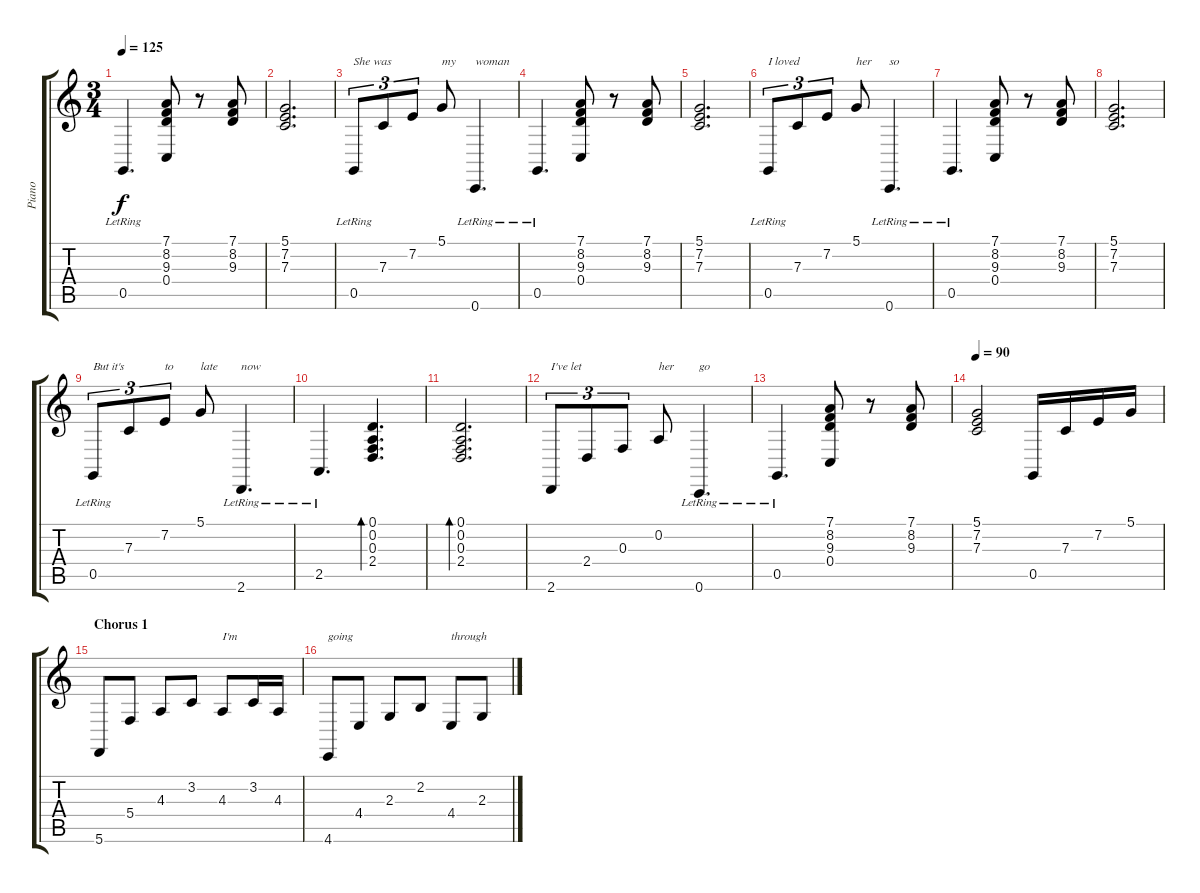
\track ("Piano" "Piano") {instrument acousticgrandpiano}
\staff {score tabs}
\tuning (D4 A3 F3 C3 G2 C2) {hide}
\ts (3 4)
\tempo 125
\clef g2
\ks c
0.5{lr}.4{d dy f} (7.1 8.2 9.3 0.4).8 r.8 (7.1 8.2 9.3).8 |
(5.1 7.2 7.3).2{d} |
0.5{lr}.8{tu (3 2) txt "She was "} 7.3.8{tu (3 2)} 7.2.8{tu (3 2)} 5.1.8{txt "my"} 0.6{lr}.4{d txt "woman"} |
0.5{lr}.4{d} (7.1 8.2 9.3 0.4).8 r.8 (7.1 8.2 9.3).8 |
(5.1 7.2 7.3).2{d} |
0.5{lr}.8{tu (3 2) txt "I loved"} 7.3.8{tu (3 2)} 7.2.8{tu (3 2)} 5.1.8{txt "her"} 0.6{lr}.4{d txt "so"} |
0.5{lr}.4{d} (7.1 8.2 9.3 0.4).8 r.8 (7.1 8.2 9.3).8 |
(5.1 7.2 7.3).2{d} |
0.5{lr}.8{tu (3 2) txt "But it's"} 7.3.8{tu (3 2)} 7.2.8{tu (3 2) txt "to"} 5.1.8{txt "late "} 2.6{lr}.4{d txt "now"} |
2.5{lr}.4{d} (0.1 0.2 0.3 2.4).4{d bd 120} |
(0.1 0.2 0.3 2.4).2{d bd 120} |
2.6.8{tu (3 2) txt "I've let "} 2.4.8{tu (3 2)} 0.3.8{tu (3 2)} 0.2.8{txt "her "} 0.6{lr}.4{d txt "go"} |
0.5{lr}.4{d} (7.1 8.2 9.3 0.4).8 r.8 (7.1 8.2 9.3).8 |
\tempo 90
(5.1 7.2 7.3).2 0.5.16 7.3.16 7.2.16 5.1.16 |
\section ("" "Chorus 1")
5.6.8 5.4.8 4.3.8 3.2.8 4.3.8{txt "I'm"} 3.2.16 4.3.16 |
4.6.8{txt "going"} 4.4.8 2.3.8 2.2.8 4.4.8{txt "through"} 2.3.8
